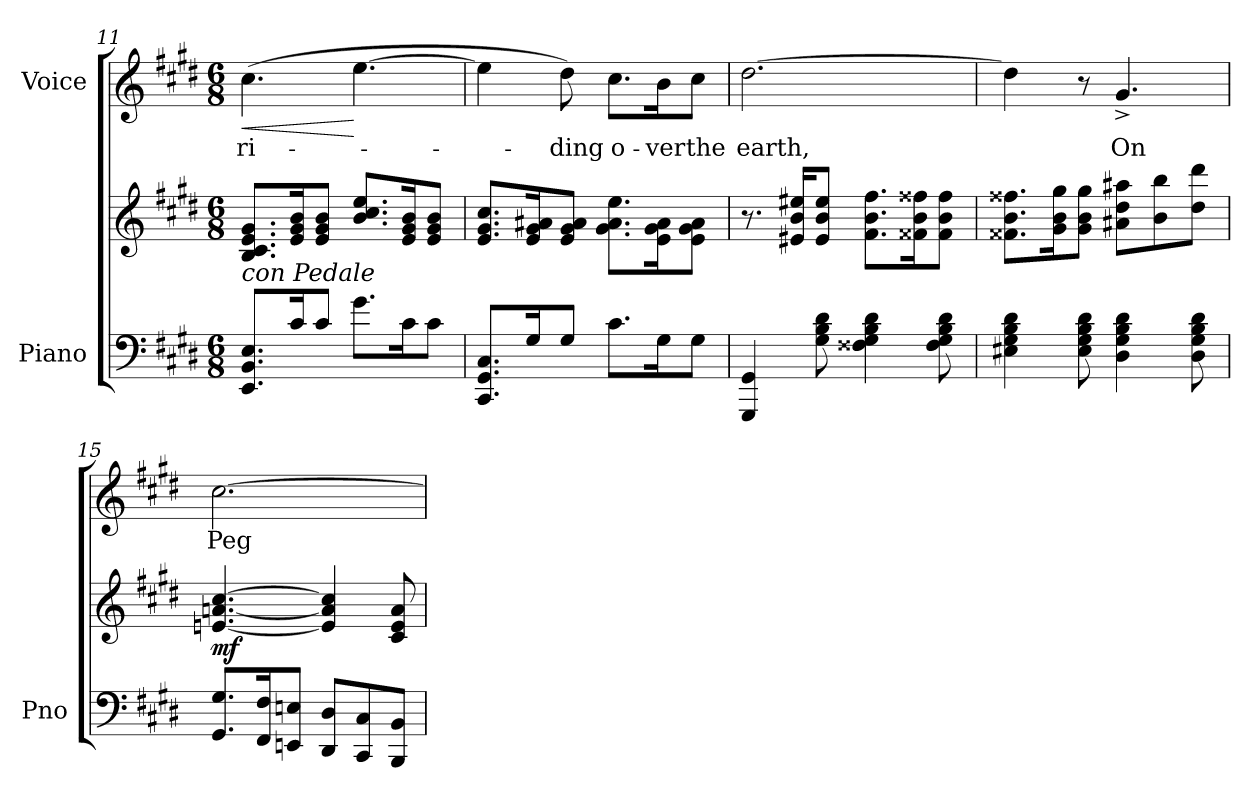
**kern	**kern	**dynam	**kern	**text	**dynam
*part2	*part2	*part2	*part1	*part1	*part1
*staff3	*staff2	*staff2/3	*staff1	*staff1	*staff1
*I"Piano	*	*	*I"Voice	*	*
*I'Pno	*	*	*	*	*
*clefF4	*clefG2	*	*clefG2	*	*
*k[f#c#g#d#]	*k[f#c#g#d#]	*	*k[f#c#g#d#]	*	*
*M6/8	*M6/8	*	*M6/8	*	*
=11	=11	=11	=11	=11	=11
!LO:TX:i:t=con Pedale	!	!	!	!	!
!	!	!	!	!	!LO:HP:b
8.EE/ 8.BB/ 8.E/L	8.B/ 8.c#/ 8.e/ 8.g#/L	.	(4.cc#\	-ri-	<
16c#/K	16e/ 16g#/ 16b/K	.	.	.	.
8c#/J	8e/ 8g#/ 8b/J	.	.	.	.
8.g#\L	8.b/ 8.cc#/ 8.ee/L	.	[4.ee\	.	[
16c#\K	16e/ 16g#/ 16b/K	.	.	.	.
8c#\J	8e/ 8g#/ 8b/J	.	.	.	.
=12	=12	=12	=12	=12	=12
8.CC#/ 8.GG#/ 8.C#/L	8.e/ 8.g#/ 8.cc#/L	.	4ee\]	.	.
16G#/K	16e/ 16g#/ 16a#X/K	.	.	.	.
8G#/J	8e/ 8g#/ 8a#/J	.	8dd#\)	-ding	.
8.c#\L	8.g#\ 8.a#\ 8.ee\L	.	8.cc#\L	o-	.
16G#\K	16e\ 16g#\ 16a#\K	.	16b\K	-ver	.
8G#\J	8e\ 8g#\ 8a#\J	.	8cc#\J	the	.
=13	=13	=13	=13	=13	=13
4GGG#/ 4GG#/	8.r	.	[2.dd#\	earth,	.
.	16e#X/ 16b/ 16ee#X/KL	.	.	.	.
8G#\ 8B\ 8d#\	8e#/ 8b/ 8ee#/J	.	.	.	.
4F##X\ 4G#\ 4B\ 4d#\	8.f#\ 8.b\ 8.ff#\L	.	.	.	.
.	16f##X\ 16b\ 16ff##X\K	.	.	.	.
8F##\ 8G#\ 8B\ 8d#\	8f##\ 8b\ 8ff##\J	.	.	.	.
=14	=14	=14	=14	=14	=14
4E#X\ 4G#\ 4B\ 4d#\	8.f##X\ 8.b\ 8.ff##X\L	.	4dd#\]	.	.
.	16g#\ 16b\ 16gg#\K	.	.	.	.
8E#\ 8G#\ 8B\ 8d#\	8g#\ 8b\ 8gg#\J	.	8r	.	.
4D#\ 4G#\ 4B\ 4d#\	8a#X\ 8dd#\ 8aa#X\L	.	4.g#^>/	On	.
.	8b\ 8bb\	.	.	.	.
8D#\ 8G#\ 8B\ 8d#\	8dd#\ 8ddd#\J	.	.	.	.
=15	=15	=15	=15	=15	=15
!	!	!LO:DY:b	!	!	!
8.GG#/ 8.G#/L	[4.en/ [>4.an/ [4.cc#/	mf	[2.cc#\	Peg-	.
16FF#/ 16F#/K	.	.	.	.	.
8EEn/ 8En/J	.	.	.	.	.
8DD#/ 8D#/L	4e/] 4a/] 4cc#/]	.	.	.	.
8CC#/ 8C#/	.	.	.	.	.
8BBB/ 8BB/J	8c#/ 8e/ 8a/	.	.	.	.
=	=	=	=	=	=
*-	*-	*-	*-	*-	*-
